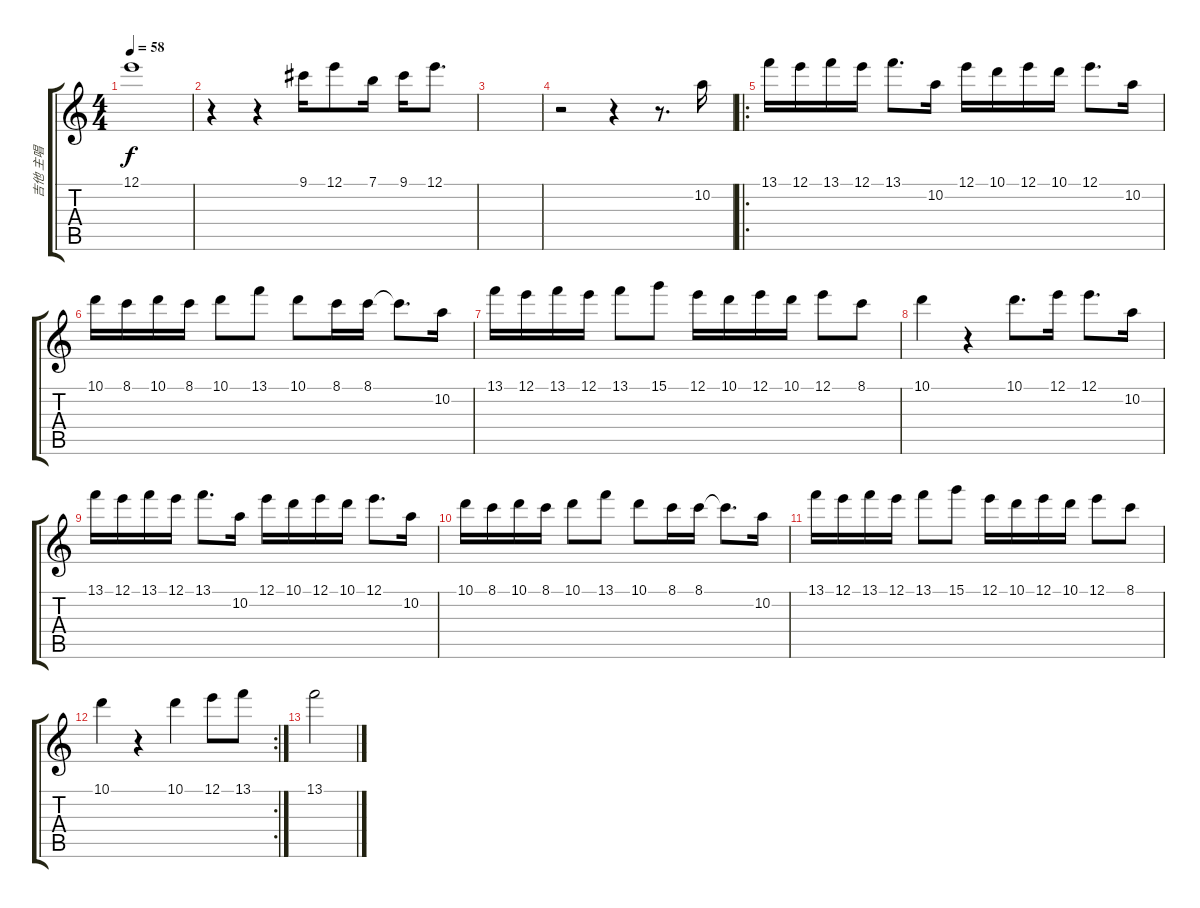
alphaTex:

\track ("吉他 主唱 " "吉他 主唱 ") {instrument overdrivenguitar}
\staff {score tabs}
\tuning (E4 B3 G3 D3 A2 E2) {hide}
\ts (4 4)
\tempo 58
\clef g2
\ks c
12.1.1{dy f volume 6} |
r.4 r.4 9.1.16{volume 13} 12.1.8 7.1.16 9.1.16 12.1.8{d} |
|
r.2 r.4 r.8{d} 10.2.16 |
\ro
13.1.16 12.1.16 13.1.16 12.1.16 13.1.8{d} 10.2.16 12.1.16 10.1.16 12.1.16 10.1.16 12.1.8{d} 10.2.16 |
10.1.16 8.1.16 10.1.16 8.1.16 10.1.8 13.1.8 10.1.8 8.1.16 8.1.16 8.1{t}.8{d} 10.2.16 |
13.1.16 12.1.16 13.1.16 12.1.16 13.1.8 15.1.8 12.1.16 10.1.16 12.1.16 10.1.16 12.1.8 8.1.8 |
10.1.4 r.4 10.1.8{d} 12.1.16 12.1.8{d} 10.2.16 |
13.1.16 12.1.16 13.1.16 12.1.16 13.1.8{d} 10.2.16 12.1.16 10.1.16 12.1.16 10.1.16 12.1.8{d} 10.2.16 |
10.1.16 8.1.16 10.1.16 8.1.16 10.1.8 13.1.8 10.1.8 8.1.16 8.1.16 8.1{t}.8{d} 10.2.16 |
13.1.16 12.1.16 13.1.16 12.1.16 13.1.8 15.1.8 12.1.16 10.1.16 12.1.16 10.1.16 12.1.8 8.1.8 |
\rc 2
10.1.4 r.4 10.1.4 12.1.8{txt ""} 13.1.8 |
13.1.2
